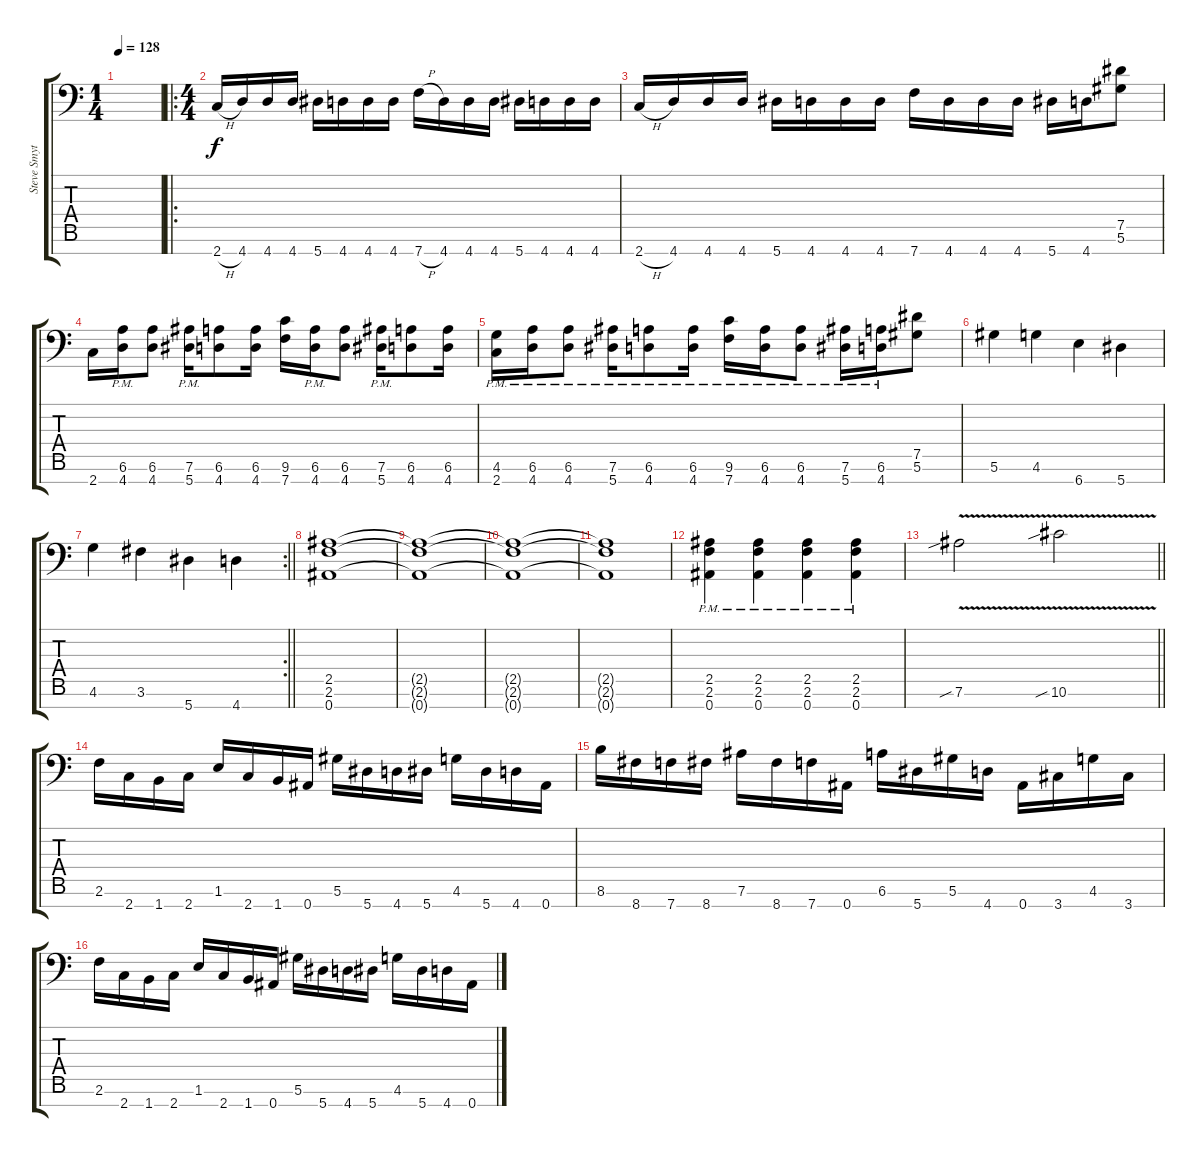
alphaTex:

\track ("Steve Smyth Rhythm" "Steve Smyt") {instrument distortionguitar}
\staff {score tabs}
\tuning (Eb4 Bb3 Gb3 Db3 Ab2 Eb2 Bb1) {hide}
\ts (1 4)
\tempo 128
\clef f4
\ks c
|
\ro
\ts (4 4)
2.7{h}.16 4.7.16 4.7.16 4.7.16 5.7.16 4.7.16 4.7.16 4.7.16 7.7{h}.16 4.7.16 4.7.16 4.7.16 5.7.16 4.7.16 4.7.16 4.7.16 |
2.7{h}.16 4.7.16 4.7.16 4.7.16 5.7.16 4.7.16 4.7.16 4.7.16 7.7.16 4.7.16 4.7.16 4.7.16 5.7.16 4.7.16 (7.5 5.6).8 |
2.7.16 (6.6{pm} 4.7{pm}).16 (6.6 4.7).8 (7.6{pm} 5.7{pm}).16 (6.6 4.7).8 (6.6 4.7).16 (9.6 7.7).16 (6.6{pm} 4.7{pm}).16 (6.6 4.7).8 (7.6{pm} 5.7{pm}).16 (6.6 4.7).8 (6.6 4.7).16 |
(4.6{pm} 2.7{pm}).16 (6.6{pm} 4.7{pm}).16 (6.6{pm} 4.7{pm}).8 (7.6{pm} 5.7{pm}).16 (6.6{pm} 4.7{pm}).8 (6.6{pm} 4.7{pm}).16 (9.6{pm} 7.7{pm}).16 (6.6{pm} 4.7{pm}).16 (6.6{pm} 4.7{pm}).8 (7.6{pm} 5.7{pm}).16 (6.6{pm} 4.7{pm}).16 (7.5 5.6).8 |
5.6.4 4.6.4 6.7.4 5.7.4 |
\rc 2
\barLineRight lightlight
4.6.4 3.6.4 5.7.4 4.7.4 |
(2.5 2.6 0.7).1 |
(2.5{t} 2.6{t} 0.7{t}).1 |
(2.5{t} 2.6{t} 0.7{t}).1 |
(2.5{t} 2.6{t} 0.7{t}).1 |
(2.5{pm} 2.6{pm} 0.7{pm}).4 (2.5{pm} 2.6{pm} 0.7{pm}).4 (2.5{pm} 2.6{pm} 0.7{pm}).4 (2.5{pm} 2.6{pm} 0.7{pm}).4 |
\barLineRight lightlight
7.6{v sib}.2 10.6{v sib}.2 |
2.6.16 2.7.16 1.7.16 2.7.16 1.6.16 2.7.16 1.7.16 0.7.16 5.6.16 5.7.16 4.7.16 5.7.16 4.6.16 5.7.16 4.7.16 0.7.16 |
8.6.16 8.7.16 7.7.16 8.7.16 7.6.16 8.7.16 7.7.16 0.7.16 6.6.16 5.7.16 5.6.16 4.7.16 0.7.16 3.7.16 4.6.16 3.7.16 |
2.6.16 2.7.16 1.7.16 2.7.16 1.6.16 2.7.16 1.7.16 0.7.16 5.6.16 5.7.16 4.7.16 5.7.16 4.6.16 5.7.16 4.7.16 0.7.16
